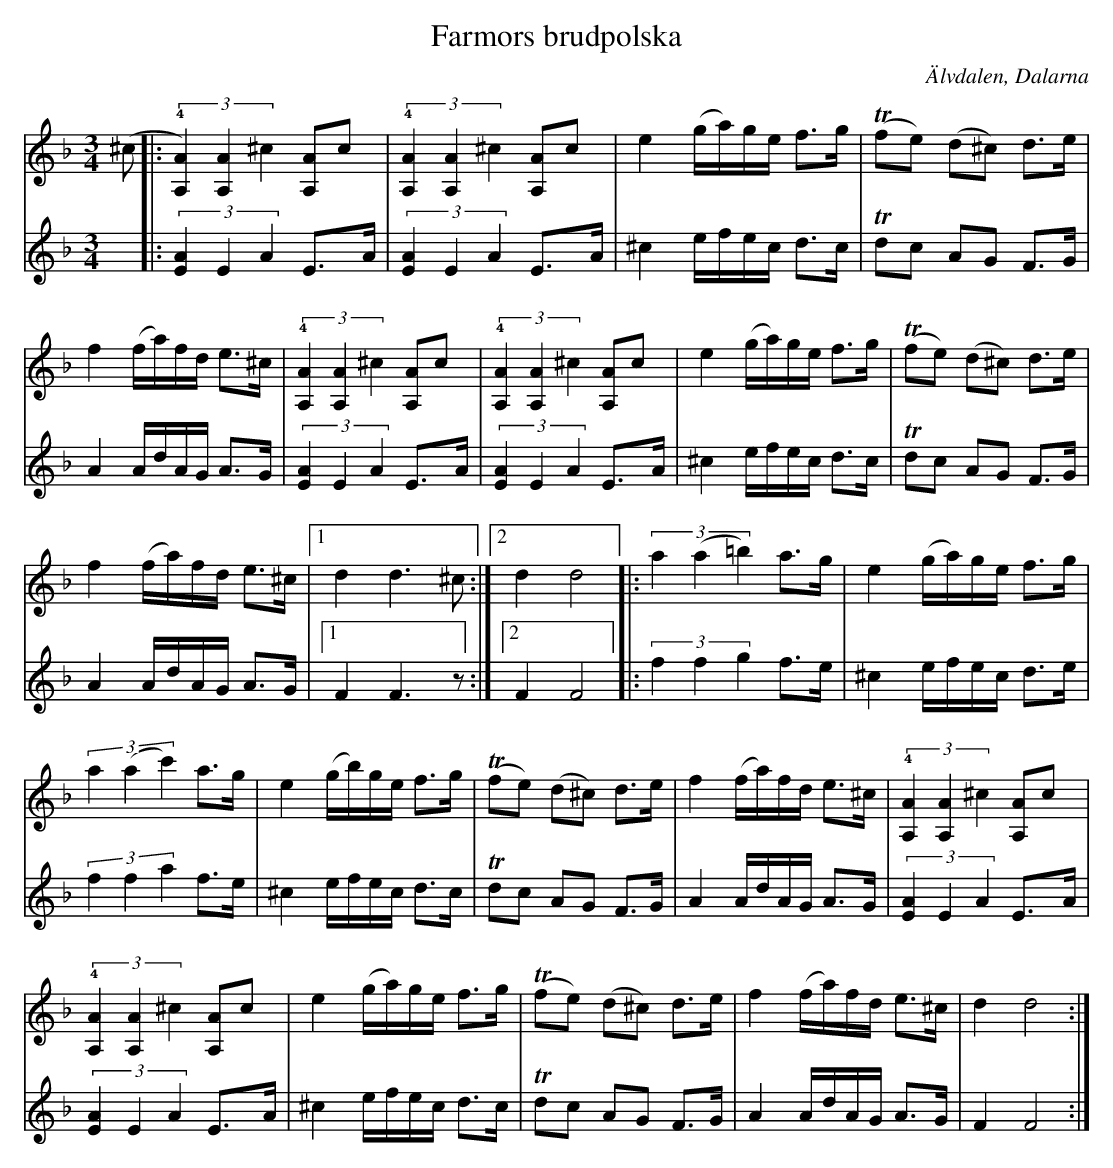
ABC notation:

X:1
T:Farmors brudpolska
M:3/4
L:1/8
O:Älvdalen, Dalarna
K:Dm
V:1
(^c |: (3!4![A,2A2]) [A,2A2] ^c2 [A,A]c | (3!4![A,2A2] [A,2A2] ^c2 [A,A]c | e2 (g/a/)g/e/ f>g | (Tfe) (d^c) d>e |
f2 (f/a/)f/d/ e>^c | (3!4![A,2A2] [A,2A2] ^c2 [A,A]c | (3!4![A,2A2] [A,2A2] ^c2 [A,A]c | e2 (g/a/)g/e/ f>g | (Tfe) (d^c) d>e |
f2 (f/a/)f/d/ e>^c |1 d2 d3 ^c :|2 d2 d4 |: (3a2 (a2 =b2) a>g | e2 (g/a/)g/e/ f>g |
(3a2 (a2 c'2) a>g | e2 (g/b/)g/e/ f>g | (Tfe) (d^c) d>e | f2 (f/a/)f/d/ e>^c | (3!4![A,2A2] [A,2A2] ^c2 [A,A]c |
(3!4![A,2A2] [A,2A2] ^c2 [A,A]c | e2 (g/a/)g/e/ f>g | (Tfe) (d^c) d>e | f2 (f/a/)f/d/ e>^c | d2 d4 :|
V:5
x |: (3[E2A2] E2 A2 E>A | (3[E2A2] E2 A2 E>A | ^c2 e/f/e/c/ d>c | Tdc AG F>G |
A2 A/d/A/G/ A>G | (3[E2A2] E2 A2 E>A | (3[E2A2] E2 A2 E>A | ^c2 e/f/e/c/ d>c | Tdc AG F>G |
A2 A/d/A/G/ A>G |1 F2 F3 z :|2 F2 F4 |: (3f2 f2 g2 f>e | ^c2 e/f/e/c/ d>e |
(3f2 f2 a2 f>e | ^c2 e/f/e/c/ d>c | Tdc AG F>G | A2 A/d/A/G/ A>G | (3[E2A2] E2 A2 E>A |
(3[E2A2] E2 A2 E>A | ^c2 e/f/e/c/ d>c | Tdc AG F>G | A2 A/d/A/G/ A>G | F2 F4 :|
